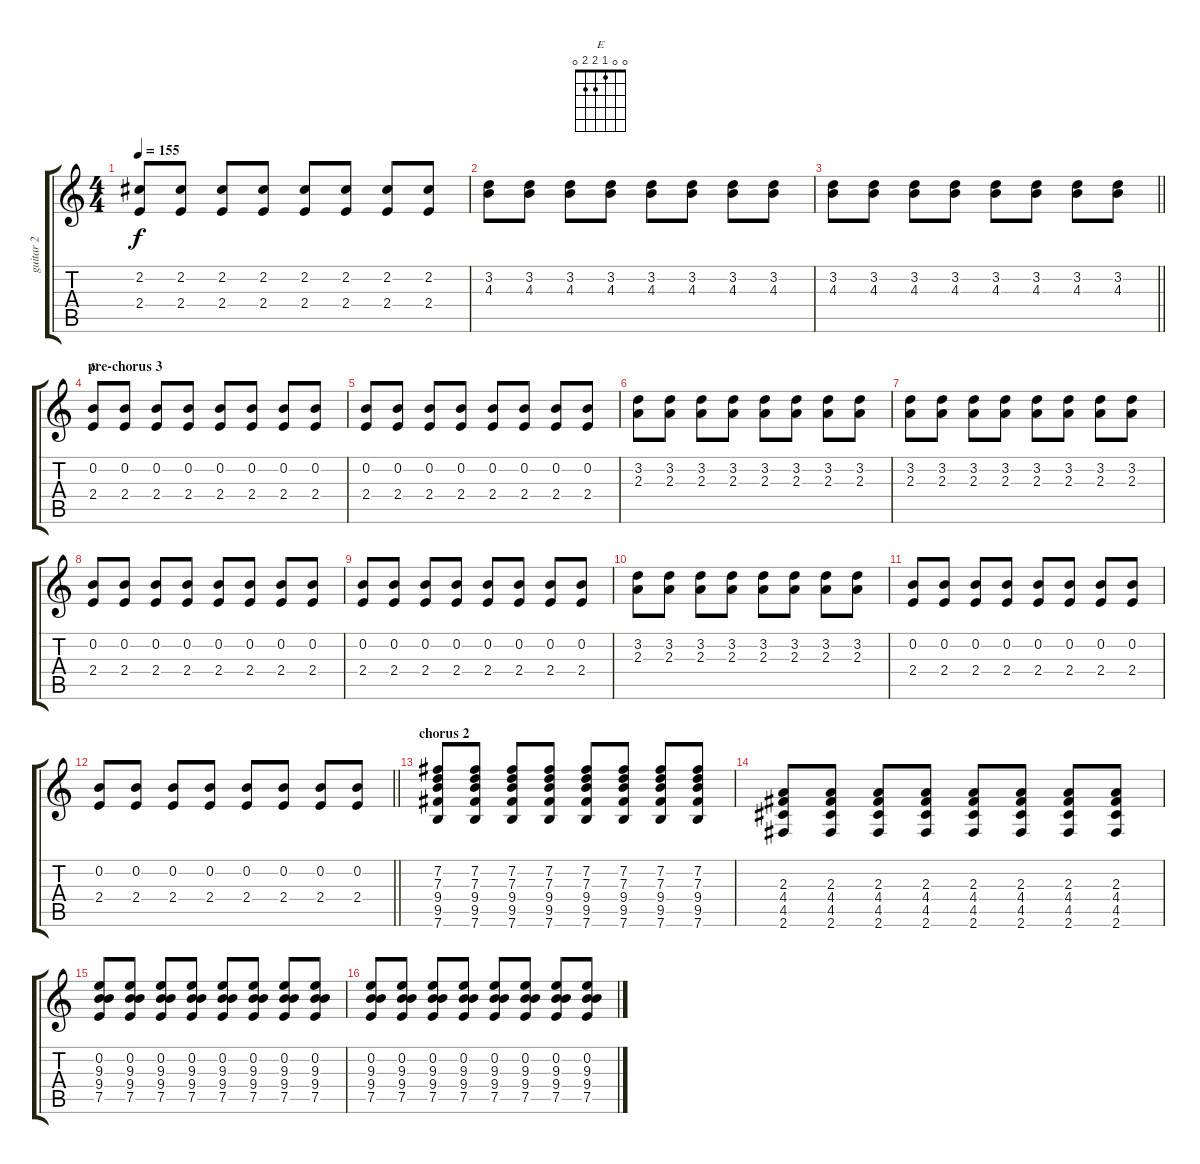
\track ("guitar 2" "guitar 2") {instrument electricguitarclean}
\staff {score tabs}
\tuning (E4 B3 G3 D3 A2 E2) {hide}
\chord ("E" 0 0 1 2 2 0)
\ts (4 4)
\tempo 155
\clef g2
\ks c
(2.2 2.4).8{dy f} (2.2 2.4).8 (2.2 2.4).8 (2.2 2.4).8 (2.2 2.4).8 (2.2 2.4).8 (2.2 2.4).8 (2.2 2.4).8 |
(3.2 4.3).8 (3.2 4.3).8 (3.2 4.3).8 (3.2 4.3).8 (3.2 4.3).8 (3.2 4.3).8 (3.2 4.3).8 (3.2 4.3).8 |
\barLineRight lightlight
(3.2 4.3).8 (3.2 4.3).8 (3.2 4.3).8 (3.2 4.3).8 (3.2 4.3).8 (3.2 4.3).8 (3.2 4.3).8 (3.2 4.3).8 |
\section ("" "pre-chorus 3")
(0.2 2.4).8{ch "E"} (0.2 2.4).8 (0.2 2.4).8 (0.2 2.4).8 (0.2 2.4).8 (0.2 2.4).8 (0.2 2.4).8 (0.2 2.4).8 |
(0.2 2.4).8 (0.2 2.4).8 (0.2 2.4).8 (0.2 2.4).8 (0.2 2.4).8 (0.2 2.4).8 (0.2 2.4).8 (0.2 2.4).8 |
(3.2 2.3).8 (3.2 2.3).8 (3.2 2.3).8 (3.2 2.3).8 (3.2 2.3).8 (3.2 2.3).8 (3.2 2.3).8 (3.2 2.3).8 |
(3.2 2.3).8 (3.2 2.3).8 (3.2 2.3).8 (3.2 2.3).8 (3.2 2.3).8 (3.2 2.3).8 (3.2 2.3).8 (3.2 2.3).8 |
(0.2 2.4).8 (0.2 2.4).8 (0.2 2.4).8 (0.2 2.4).8 (0.2 2.4).8 (0.2 2.4).8 (0.2 2.4).8 (0.2 2.4).8 |
(0.2 2.4).8 (0.2 2.4).8 (0.2 2.4).8 (0.2 2.4).8 (0.2 2.4).8 (0.2 2.4).8 (0.2 2.4).8 (0.2 2.4).8 |
(3.2 2.3).8 (3.2 2.3).8 (3.2 2.3).8 (3.2 2.3).8 (3.2 2.3).8 (3.2 2.3).8 (3.2 2.3).8 (3.2 2.3).8 |
(0.2 2.4).8 (0.2 2.4).8 (0.2 2.4).8 (0.2 2.4).8 (0.2 2.4).8 (0.2 2.4).8 (0.2 2.4).8 (0.2 2.4).8 |
\barLineRight lightlight
(0.2 2.4).8 (0.2 2.4).8 (0.2 2.4).8 (0.2 2.4).8 (0.2 2.4).8 (0.2 2.4).8 (0.2 2.4).8 (0.2 2.4).8 |
\section ("" "chorus 2")
(7.2 7.3 9.4 9.5 7.6).8 (7.2 7.3 9.4 9.5 7.6).8 (7.2 7.3 9.4 9.5 7.6).8 (7.2 7.3 9.4 9.5 7.6).8 (7.2 7.3 9.4 9.5 7.6).8 (7.2 7.3 9.4 9.5 7.6).8 (7.2 7.3 9.4 9.5 7.6).8 (7.2 7.3 9.4 9.5 7.6).8 |
(2.3 4.4 4.5 2.6).8 (2.3 4.4 4.5 2.6).8 (2.3 4.4 4.5 2.6).8 (2.3 4.4 4.5 2.6).8 (2.3 4.4 4.5 2.6).8 (2.3 4.4 4.5 2.6).8 (2.3 4.4 4.5 2.6).8 (2.3 4.4 4.5 2.6).8 |
(0.2 9.3 9.4 7.5).8 (0.2 9.3 9.4 7.5).8 (0.2 9.3 9.4 7.5).8 (0.2 9.3 9.4 7.5).8 (0.2 9.3 9.4 7.5).8 (0.2 9.3 9.4 7.5).8 (0.2 9.3 9.4 7.5).8 (0.2 9.3 9.4 7.5).8 |
(0.2 9.3 9.4 7.5).8 (0.2 9.3 9.4 7.5).8 (0.2 9.3 9.4 7.5).8 (0.2 9.3 9.4 7.5).8 (0.2 9.3 9.4 7.5).8 (0.2 9.3 9.4 7.5).8 (0.2 9.3 9.4 7.5).8 (0.2 9.3 9.4 7.5).8
